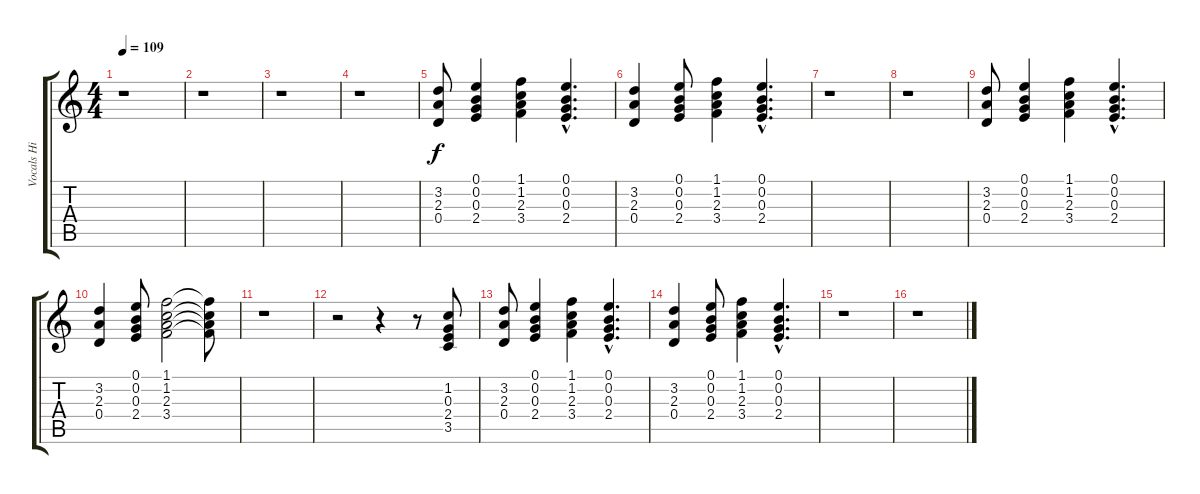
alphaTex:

\track ("Vocals Hi" "Vocals Hi") {instrument distortionguitar}
\staff {score tabs}
\tuning (E4 B3 G3 D3 A2 E2) {hide}
\ts (4 4)
\tempo 109
\clef g2
\ks c
r.1{dy f} |
r.1 |
r.1 |
r.1 |
(3.2 2.3 0.4).8 (0.1 0.2 0.3 2.4).4 (1.1 1.2 2.3 3.4).4 (0.1{hac} 0.2{hac} 0.3{hac} 2.4{hac}).4{d} |
(3.2 2.3 0.4).4 (0.1 0.2 0.3 2.4).8 (1.1 1.2 2.3 3.4).4 (0.1{hac} 0.2{hac} 0.3{hac} 2.4{hac}).4{d} |
r.1 |
r.1 |
(3.2 2.3 0.4).8 (0.1 0.2 0.3 2.4).4 (1.1 1.2 2.3 3.4).4 (0.1{hac} 0.2{hac} 0.3{hac} 2.4{hac}).4{d} |
(3.2 2.3 0.4).4 (0.1 0.2 0.3 2.4).8 (1.1 1.2 2.3 3.4).2 (1.1{t} 1.2{t} 2.3{t} 3.4{t}).8 |
r.1 |
r.2 r.4 r.8 (1.2 0.3 2.4 3.5).8 |
(3.2 2.3 0.4).8 (0.1 0.2 0.3 2.4).4 (1.1 1.2 2.3 3.4).4 (0.1{hac} 0.2{hac} 0.3{hac} 2.4{hac}).4{d} |
(3.2 2.3 0.4).4 (0.1 0.2 0.3 2.4).8 (1.1 1.2 2.3 3.4).4 (0.1{hac} 0.2{hac} 0.3{hac} 2.4{hac}).4{d} |
r.1 |
r.1
